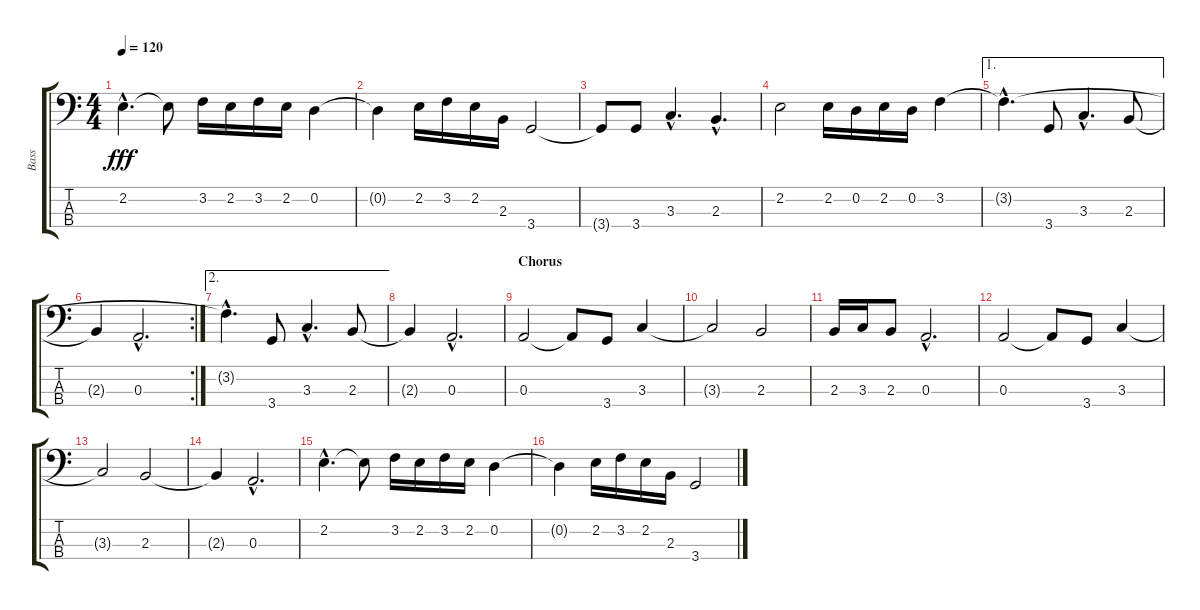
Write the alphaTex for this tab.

\track ("Bass" "Bass") {instrument electricbasspick}
\staff {score tabs}
\tuning (G2 D2 A1 E1) {hide}
\ts (4 4)
\tempo 120
\clef f4
\ks c
2.2{hac}.4{d dy fff} 2.2{t}.8 3.2.16 2.2.16 3.2.16 2.2.16 0.2.4 |
0.2{t}.4 2.2.16 3.2.16 2.2.16 2.3.16 3.4.2 |
3.4{t}.8 3.4.8 3.3{hac}.4{d} 2.3{hac}.4{d} |
2.2.2 2.2.16 0.2.16 2.2.16 0.2.16 3.2.4 |
\ae 1
3.2{hac t}.4{d} 3.4.8 3.3{hac}.4{d} 2.3.8 |
\rc 2
2.3{t}.4 0.3{hac}.2{d} |
\ae 2
3.2{hac t}.4{d} 3.4.8 3.3{hac}.4{d} 2.3.8 |
2.3{t}.4 0.3{hac}.2{d} |
\section ("" "Chorus")
0.3.2 0.3{t}.8 3.4.8 3.3.4 |
3.3{t}.2 2.3.2 |
2.3.16 3.3.16 2.3.8 0.3{hac}.2{d} |
0.3.2 0.3{t}.8 3.4.8 3.3.4 |
3.3{t}.2 2.3.2 |
2.3{t}.4 0.3{hac}.2{d} |
2.2{hac}.4{d} 2.2{t}.8 3.2.16 2.2.16 3.2.16 2.2.16 0.2.4 |
0.2{t}.4 2.2.16 3.2.16 2.2.16 2.3.16 3.4.2
